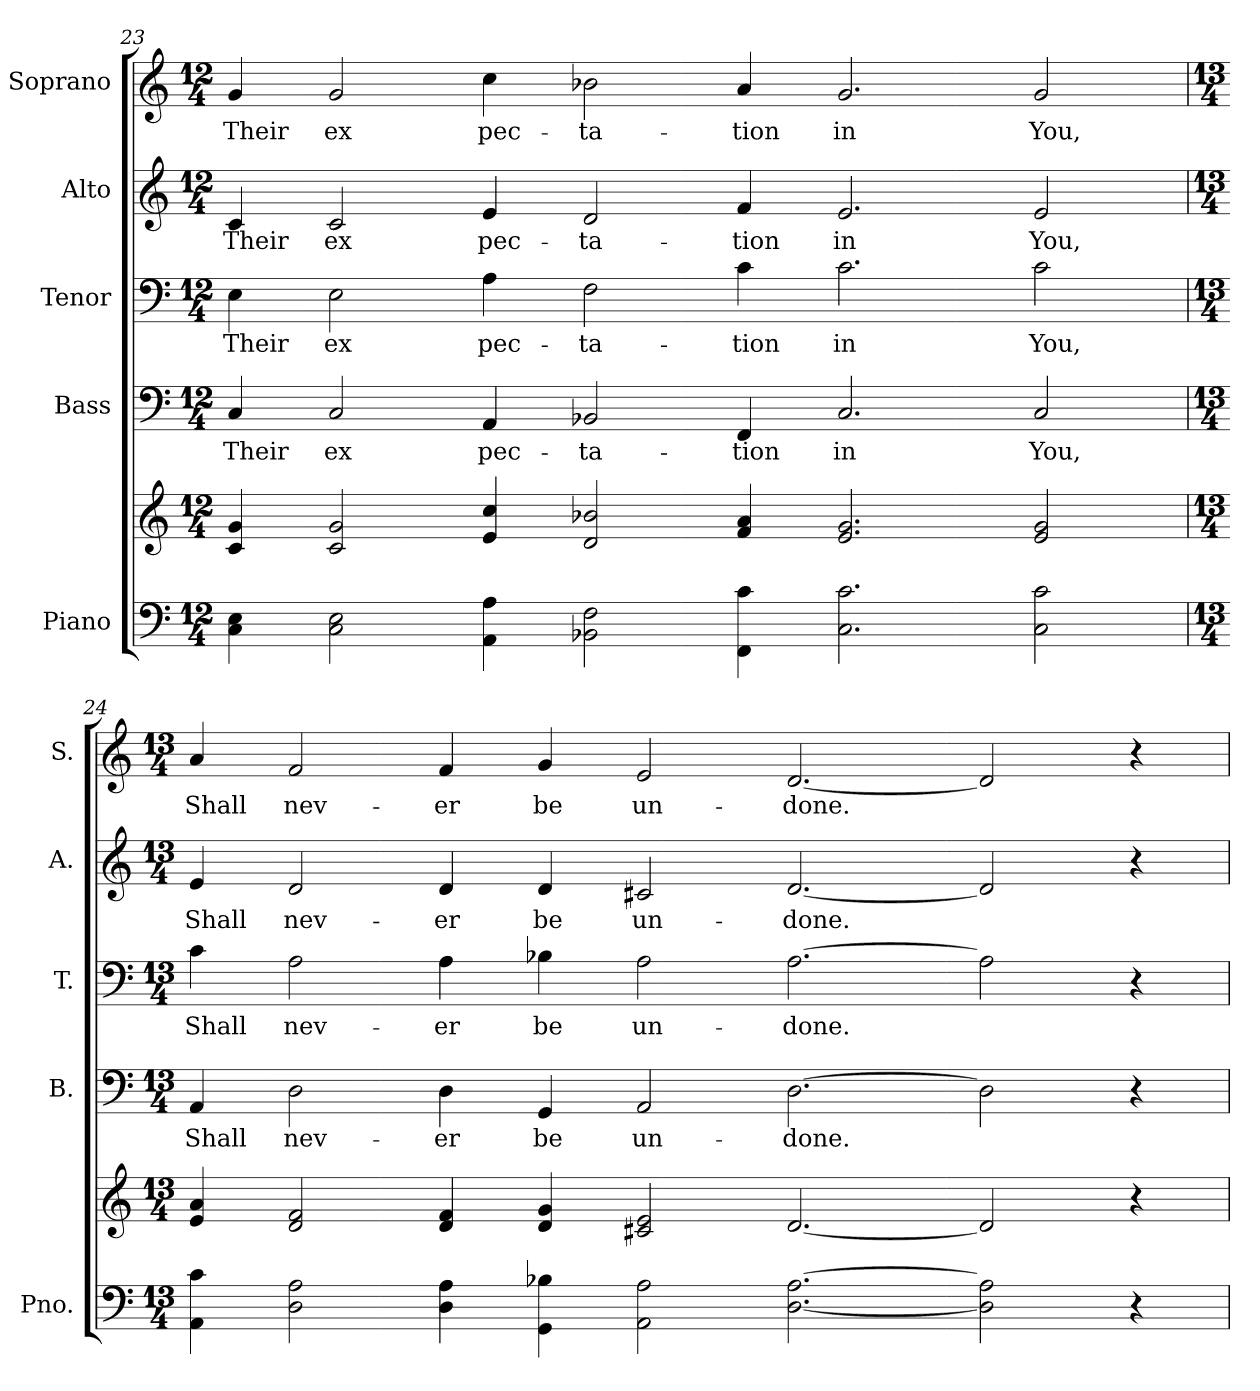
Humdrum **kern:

**kern	**kern	**kern	**text	**kern	**text	**kern	**text	**kern	**text
*part5	*part5	*part4	*part4	*part3	*part3	*part2	*part2	*part1	*part1
*staff6	*staff5	*staff4	*staff4	*staff3	*staff3	*staff2	*staff2	*staff1	*staff1
*I"Piano	*	*I"Bass	*	*I"Tenor	*	*I"Alto	*	*I"Soprano	*
*I'Pno.	*	*I'B.	*	*I'T.	*	*I'A.	*	*I'S.	*
!!LO:PB:g=z
*clefF4	*clefG2	*clefF4	*	*clefF4	*	*clefG2	*	*clefG2	*
*k[]	*k[]	*k[]	*	*k[]	*	*k[]	*	*k[]	*
*C:	*C:	*C:	*	*C:	*	*C:	*	*C:	*
*M12/4	*M12/4	*M12/4	*	*M12/4	*	*M12/4	*	*M12/4	*
=23	=23	=23	=23	=23	=23	=23	=23	=23	=23
!	!	!	!LO:LY:b:color=#000000	!	!	!	!	!	!
!	!	!	!	!	!LO:LY:b:color=#000000	!	!	!	!
!	!	!	!	!	!	!	!LO:LY:b:color=#000000	!	!
!	!	!	!	!	!	!	!	!	!LO:LY:b:color=#000000
4Ci\ 4Ei	4ci/ 4gi	4Ci/	Their	4Ei\	Their	4ci/	Their	4gi/	Their
!	!	!	!LO:LY:b:color=#000000	!	!	!	!	!	!
!	!	!	!	!	!LO:LY:b:color=#000000	!	!	!	!
!	!	!	!	!	!	!	!LO:LY:b:color=#000000	!	!
!	!	!	!	!	!	!	!	!	!LO:LY:b:color=#000000
2Ci\ 2Ei	2ci/ 2gi	2Ci/	ex	2Ei\	ex	2ci/	ex	2gi/	ex
!	!	!	!LO:LY:b:color=#000000	!	!	!	!	!	!
!	!	!	!	!	!LO:LY:b:color=#000000	!	!	!	!
!	!	!	!	!	!	!	!LO:LY:b:color=#000000	!	!
!	!	!	!	!	!	!	!	!	!LO:LY:b:color=#000000
4AAi\ 4Ai	4ei/ 4cci	4AAi/	pec-	4Ai\	pec-	4ei/	pec-	4cci\	pec-
!	!	!	!LO:LY:b:color=#000000	!	!	!	!	!	!
!	!	!	!	!	!LO:LY:b:color=#000000	!	!	!	!
!	!	!	!	!	!	!	!LO:LY:b:color=#000000	!	!
!	!	!	!	!	!	!	!	!	!LO:LY:b:color=#000000
2BB-Xi\ 2Fi	2di/ 2b-Xi	2BB-Xi/	-ta-	2Fi\	-ta-	2di/	-ta-	2b-Xi\	-ta-
!	!	!	!LO:LY:b:color=#000000	!	!	!	!	!	!
!	!	!	!	!	!LO:LY:b:color=#000000	!	!	!	!
!	!	!	!	!	!	!	!LO:LY:b:color=#000000	!	!
!	!	!	!	!	!	!	!	!	!LO:LY:b:color=#000000
4FFi\ 4ci	4fi/ 4ai	4FFi/	-tion	4ci\	-tion	4fi/	-tion	4ai/	-tion
!	!	!	!LO:LY:b:color=#000000	!	!	!	!	!	!
!	!	!	!	!	!LO:LY:b:color=#000000	!	!	!	!
!	!	!	!	!	!	!	!LO:LY:b:color=#000000	!	!
!	!	!	!	!	!	!	!	!	!LO:LY:b:color=#000000
2.Ci\ 2.ci	2.ei/ 2.gi	2.Ci/	in	2.ci\	in	2.ei/	in	2.gi/	in
!	!	!	!LO:LY:b:color=#000000	!	!	!	!	!	!
!	!	!	!	!	!LO:LY:b:color=#000000	!	!	!	!
!	!	!	!	!	!	!	!LO:LY:b:color=#000000	!	!
!	!	!	!	!	!	!	!	!	!LO:LY:b:color=#000000
2Ci\ 2ci	2ei/ 2gi	2Ci/	You,	2ci\	You,	2ei/	You,	2gi/	You,
=24	=24	=24	=24	=24	=24	=24	=24	=24	=24
*M13/4	*M13/4	*M13/4	*	*M13/4	*	*M13/4	*	*M13/4	*
!	!	!	!LO:LY:b:color=#000000	!	!	!	!	!	!
!	!	!	!	!	!LO:LY:b:color=#000000	!	!	!	!
!	!	!	!	!	!	!	!LO:LY:b:color=#000000	!	!
!	!	!	!	!	!	!	!	!	!LO:LY:b:color=#000000
4AAi\ 4ci	4ei/ 4ai	4AAi/	Shall	4ci\	Shall	4ei/	Shall	4ai/	Shall
!	!	!	!LO:LY:b:color=#000000	!	!	!	!	!	!
!	!	!	!	!	!LO:LY:b:color=#000000	!	!	!	!
!	!	!	!	!	!	!	!LO:LY:b:color=#000000	!	!
!	!	!	!	!	!	!	!	!	!LO:LY:b:color=#000000
2Di\ 2Ai	2di/ 2fi	2Di\	nev-	2Ai\	nev-	2di/	nev-	2fi/	nev-
!	!	!	!LO:LY:b:color=#000000	!	!	!	!	!	!
!	!	!	!	!	!LO:LY:b:color=#000000	!	!	!	!
!	!	!	!	!	!	!	!LO:LY:b:color=#000000	!	!
!	!	!	!	!	!	!	!	!	!LO:LY:b:color=#000000
4Di\ 4Ai	4di/ 4fi	4Di\	-er	4Ai\	-er	4di/	-er	4fi/	-er
!	!	!	!LO:LY:b:color=#000000	!	!	!	!	!	!
!	!	!	!	!	!LO:LY:b:color=#000000	!	!	!	!
!	!	!	!	!	!	!	!LO:LY:b:color=#000000	!	!
!	!	!	!	!	!	!	!	!	!LO:LY:b:color=#000000
4GGi\ 4B-Xi	4di/ 4gi	4GGi/	be	4B-Xi\	be	4di/	be	4gi/	be
!	!	!	!LO:LY:b:color=#000000	!	!	!	!	!	!
!	!	!	!	!	!LO:LY:b:color=#000000	!	!	!	!
!	!	!	!	!	!	!	!LO:LY:b:color=#000000	!	!
!	!	!	!	!	!	!	!	!	!LO:LY:b:color=#000000
2AAi\ 2Ai	2c#Xi/ 2ei	2AAi/	un-	2Ai\	un-	2c#Xi/	un-	2ei/	un-
!	!	!	!LO:LY:b:color=#000000	!	!	!	!	!	!
!	!	!	!	!	!LO:LY:b:color=#000000	!	!	!	!
!	!	!	!	!	!	!	!LO:LY:b:color=#000000	!	!
!	!	!	!	!	!	!	!	!	!LO:LY:b:color=#000000
[<2.Di\ [>2.Ai	[<2.di/	[>2.Di\	-done.	[>2.Ai\	-done.	[<2.di/	-done.	[<2.di/	-done.
2Di\] 2Ai]	2di/]	2Di\]	.	2Ai\]	.	2di/]	.	2di/]	.
4r	4r	4r	.	4r	.	4r	.	4r	.
=	=	=	=	=	=	=	=	=	=
*-	*-	*-	*-	*-	*-	*-	*-	*-	*-
